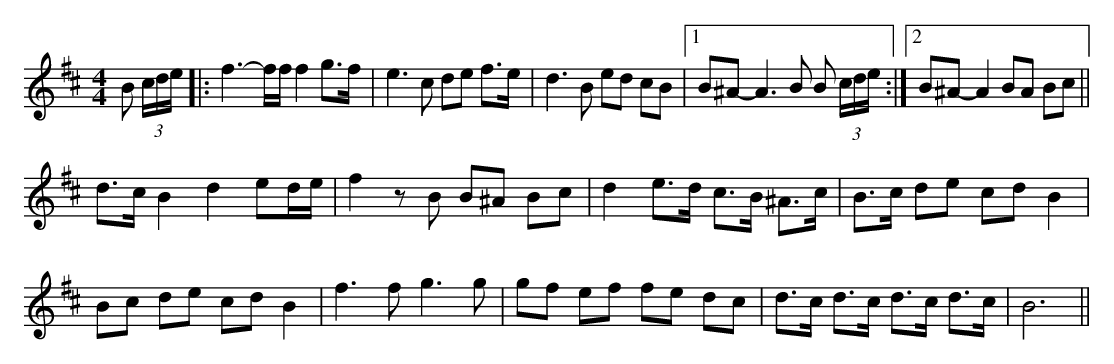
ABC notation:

X:1
M:4/4
K:Bmin
B (3c/d/e/|:f3-f/f/ f2 g>f|e3c de f>e|d3B ed cB|1 B^A- A3 B B (3c/d/e/:|2 B^A-A2 BA Bc||
d>c B2 d2 ed/e/|f2 zB B^A Bc|d2 e>d c>B ^A>c|B>c de cd B2|
Bc de cd B2|f3f g3g|gf ef fe dc|d>c d>c d>c d>c|B6||
